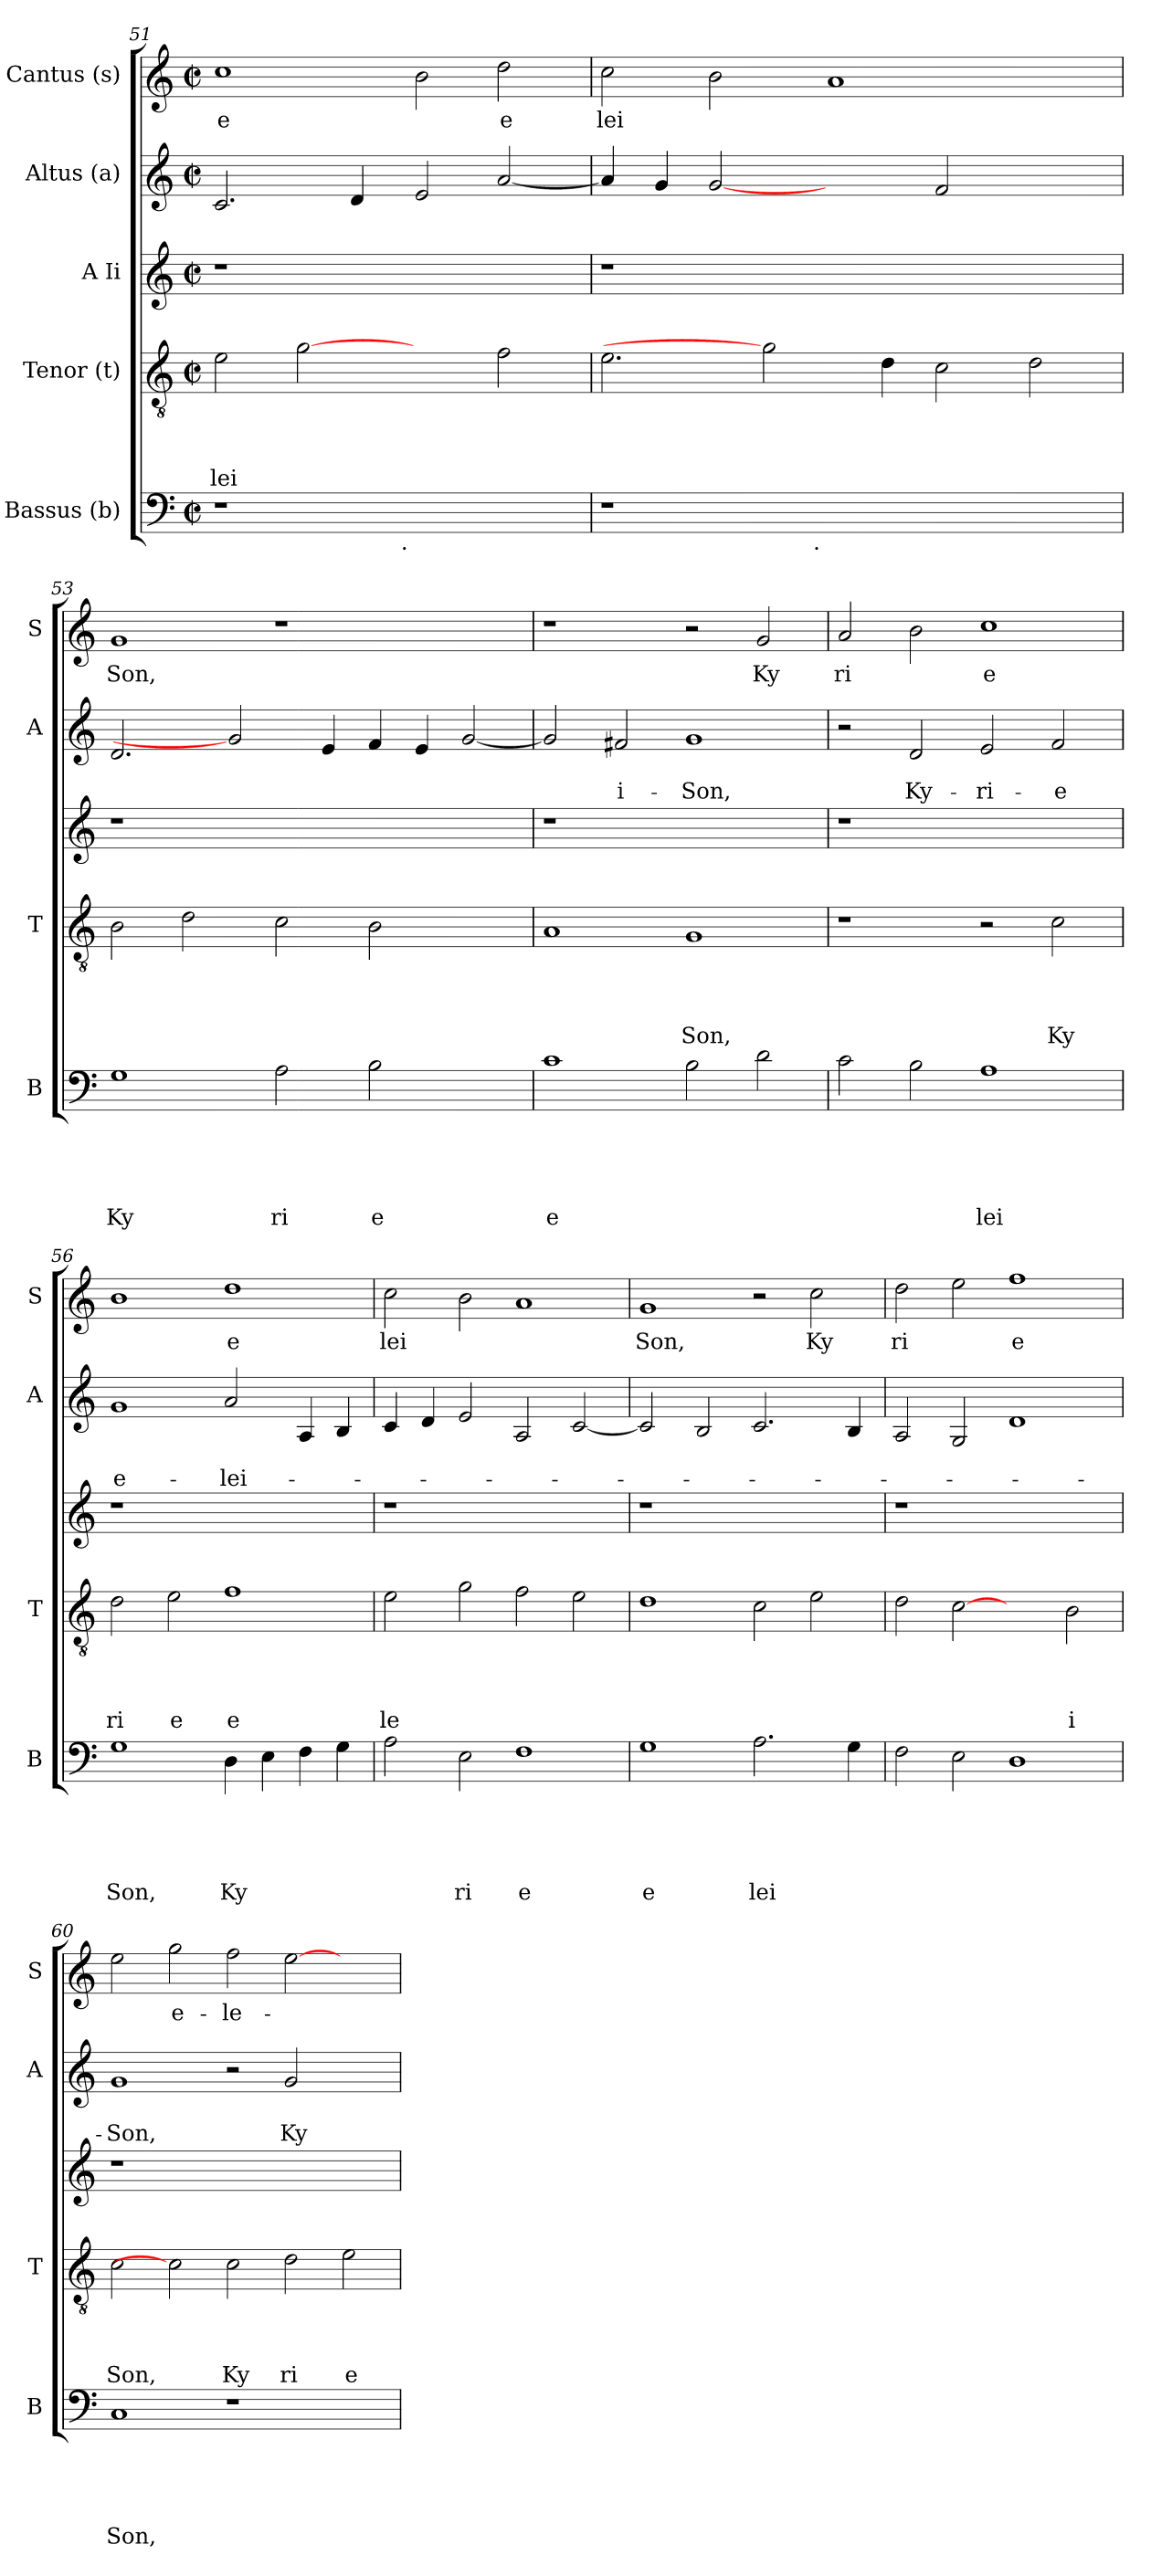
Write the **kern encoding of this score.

**kern	**text	**text	**text	**text	**text	**kern	**text	**text	**text	**text	**kern	**kern	**text	**text	**kern	**text
*part5	*part5	*part5	*part5	*part5	*part5	*part4	*part4	*part4	*part4	*part4	*part3	*part2	*part2	*part2	*part1	*part1
*staff5	*staff5	*staff5	*staff5	*staff5	*staff5	*staff4	*staff4	*staff4	*staff4	*staff4	*staff3	*staff2	*staff2	*staff2	*staff1	*staff1
*I"Bassus (b)	*	*	*	*	*	*I"Tenor (t)	*	*	*	*	*I"A Ii	*I"Altus (a)	*	*	*I"Cantus (s)	*
*I'B	*	*	*	*	*	*I'T	*	*	*	*	*	*I'A	*	*	*I'S	*
*clefF4	*	*	*	*	*	*clefGv2	*	*	*	*	*clefG2	*clefG2	*	*	*clefG2	*
*k[]	*	*	*	*	*	*k[]	*	*	*	*	*k[]	*k[]	*	*	*k[]	*
*C:	*	*	*	*	*	*C:	*	*	*	*	*C:	*C:	*	*	*C:	*
*M2/2	*	*	*	*	*	*M2/2	*	*	*	*	*M2/2	*M2/2	*	*	*M2/2	*
*met(c|)	*	*	*	*	*	*met(c|)	*	*	*	*	*met(c|)	*met(c|)	*	*	*met(c|)	*
=51	=51	=51	=51	=51	=51	=51	=51	=51	=51	=51	=51	=51	=51	=51	=51	=51
!	!	!	!	!	!	!	!	!	!	!LO:LY:b	!	!	!	!	!	!LO:LY:b:rj
*^	*	*	*	*	*	*	*	*	*	*	*	*	*	*	*	*
1r	2ryy	.	.	.	.	.	2e\	.	.	.	lei	1r	2.c/	.	.	1cc	e
.	4...ryy	.	.	.	.	.	[2g	.	.	.	.	.	.	.	.	.	.
.	.	.	.	.	.	.	.	.	.	.	.	.	4d/	.	.	.	.
!	!LO:TX:b:t=.	!	!	!	!	!	!	!	!	!	!	!	!	!	!	!	!
.	1ryy	.	.	.	.	.	.	.	.	.	.	.	.	.	.	.	.
1ryy	.	.	.	.	.	.	2ryy	.	.	.	.	1ryy	2e/	.	.	2b\	.
!	!	!	!	!	!	!	!	!	!	!	!	!	!	!	!	!	!LO:LY:b
.	.	.	.	.	.	.	2f\	.	.	.	.	.	[<2a/	.	.	2dd\	e
.	32ryy	.	.	.	.	.	.	.	.	.	.	.	.	.	.	.	.
=52	=52	=52	=52	=52	=52	=52	=52	=52	=52	=52	=52	=52	=52	=52	=52	=52	=52
!	!	!	!	!	!	!	!	!	!	!	!	!	!	!	!	!	!LO:LY:b
1r	2ryy	.	.	.	.	.	2.e\	.	.	.	.	1r	4a/]	.	.	2cc\	lei
.	.	.	.	.	.	.	.	.	.	.	.	.	4g/	.	.	.	.
.	4...ryy	.	.	.	.	.	.	.	.	.	.	.	[2g	.	.	2b\	.
.	.	.	.	.	.	.	2g]	.	.	.	.	.	.	.	.	.	.
!	!LO:TX:b:t=.	!	!	!	!	!	!	!	!	!	!	!	!	!	!	!	!
.	1ryy	.	.	.	.	.	.	.	.	.	.	.	.	.	.	.	.
1.ryy	.	.	.	.	.	.	.	.	.	.	.	1.ryy	2ryy	.	.	1a	.
.	.	.	.	.	.	.	4d\	.	.	.	.	.	.	.	.	.	.
.	.	.	.	.	.	.	2c\	.	.	.	.	.	2f/	.	.	.	.
.	2ryy	.	.	.	.	.	.	.	.	.	.	.	.	.	.	.	.
.	.	.	.	.	.	.	2d\	.	.	.	.	.	2ryy	.	.	2ryy	.
.	32ryy	.	.	.	.	.	.	.	.	.	.	.	.	.	.	.	.
=53	=53	=53	=53	=53	=53	=53	=53	=53	=53	=53	=53	=53	=53	=53	=53	=53	=53
!	!	!	!	!	!	!LO:LY:b	!	!	!	!	!	!	!	!	!	!	!LO:LY:b
*v	*v	*	*	*	*	*	*	*	*	*	*	*	*	*	*	*	*
1G	.	.	.	.	Ky	2B\	.	.	.	.	1r	2.d/	.	.	1g	Son,
.	.	.	.	.	.	2d\	.	.	.	.	.	.	.	.	.	.
.	.	.	.	.	.	.	.	.	.	.	.	2g]	.	.	.	.
!	!	!	!	!	!LO:LY:b	!	!	!	!	!	!	!	!	!	!	!
2A\	.	.	.	.	ri	2c\	.	.	.	.	1.ryy	.	.	.	1r	.
.	.	.	.	.	.	.	.	.	.	.	.	4e/	.	.	.	.
!	!	!	!	!	!LO:LY:b	!	!	!	!	!	!	!	!	!	!	!
2B\	.	.	.	.	e	2B\	.	.	.	.	.	4f/	.	.	.	.
.	.	.	.	.	.	.	.	.	.	.	.	4e/	.	.	.	.
2ryy	.	.	.	.	.	2ryy	.	.	.	.	.	[>2g/	.	.	2ryy	.
!!LO:PB:g=z
=54	=54	=54	=54	=54	=54	=54	=54	=54	=54	=54	=54	=54	=54	=54	=54	=54
!	!	!	!	!	!LO:LY:b:rj	!	!	!	!	!	!	!	!	!	!	!
1c	.	.	.	.	e	1A	.	.	.	.	1r	2g/]	.	.	1r	.
!	!	!	!	!	!	!	!	!	!	!	!	!	!	!LO:LY:b	!	!
.	.	.	.	.	.	.	.	.	.	.	.	2f#/	.	-i-	.	.
!	!	!	!	!	!	!	!	!	!	!LO:LY:b	!	!	!	!LO:LY:b	!	!
2B\	.	.	.	.	.	1G	.	.	.	Son,	1ryy	1g	.	-Son,	2r	.
!	!	!	!	!	!	!	!	!	!	!	!	!	!	!	!	!LO:LY:b
2d\	.	.	.	.	.	.	.	.	.	.	.	.	.	.	2g/	Ky
=55	=55	=55	=55	=55	=55	=55	=55	=55	=55	=55	=55	=55	=55	=55	=55	=55
!	!	!	!	!	!	!	!	!	!	!	!	!	!	!	!	!LO:LY:b
2c\	.	.	.	.	.	1r	.	.	.	.	1r	2r	.	.	2a/	ri
!	!	!	!	!	!	!	!	!	!	!	!	!	!	!LO:LY:b	!	!
2B\	.	.	.	.	.	.	.	.	.	.	.	2d/	.	Ky-	2b\	.
!	!	!	!	!	!LO:LY:b	!	!	!	!	!	!	!	!	!LO:LY:b	!	!LO:LY:b:rj
1A	.	.	.	.	lei	2r	.	.	.	.	1ryy	2e/	.	-ri-	1cc	e
!	!	!	!	!	!	!	!	!	!	!LO:LY:b	!	!	!	!LO:LY:b	!	!
.	.	.	.	.	.	2c\	.	.	.	Ky	.	2f/	.	-e	.	.
=56	=56	=56	=56	=56	=56	=56	=56	=56	=56	=56	=56	=56	=56	=56	=56	=56
!	!	!	!	!	!LO:LY:b	!	!	!	!	!LO:LY:b	!	!	!	!LO:LY:b	!	!
1G	.	.	.	.	Son,	2d\	.	.	.	ri	1r	1g	.	e-	1b	.
!	!	!	!	!	!	!	!	!	!	!LO:LY:b	!	!	!	!	!	!
.	.	.	.	.	.	2e\	.	.	.	e	.	.	.	.	.	.
!	!	!	!	!	!LO:LY:b	!	!	!	!	!LO:LY:b	!	!	!	!LO:LY:b	!	!LO:LY:b
4D\	.	.	.	.	Ky	1f	.	.	.	e	1ryy	2a/	.	-lei-	1dd	e
4E\	.	.	.	.	.	.	.	.	.	.	.	.	.	.	.	.
4F\	.	.	.	.	.	.	.	.	.	.	.	4A/	.	.	.	.
4G\	.	.	.	.	.	.	.	.	.	.	.	4B/	.	.	.	.
=57	=57	=57	=57	=57	=57	=57	=57	=57	=57	=57	=57	=57	=57	=57	=57	=57
!	!	!	!	!	!	!	!	!	!	!LO:LY:b	!	!	!	!	!	!LO:LY:b
2A\	.	.	.	.	.	2e\	.	.	.	le	1r	4c/	.	.	2cc\	lei
.	.	.	.	.	.	.	.	.	.	.	.	4d/	.	.	.	.
!	!	!	!	!	!LO:LY:b	!	!	!	!	!	!	!	!	!	!	!
2E\	.	.	.	.	ri	2g\	.	.	.	.	.	2e/	.	.	2b\	.
!	!	!	!	!	!LO:LY:b	!	!	!	!	!	!	!	!	!	!	!
1F	.	.	.	.	e	2f\	.	.	.	.	1ryy	2A/	.	.	1a	.
.	.	.	.	.	.	2e\	.	.	.	.	.	[<2c/	.	.	.	.
=58	=58	=58	=58	=58	=58	=58	=58	=58	=58	=58	=58	=58	=58	=58	=58	=58
!	!	!	!	!	!LO:LY:b	!	!	!	!	!	!	!	!	!	!	!LO:LY:b
1G	.	.	.	.	e	1d	.	.	.	.	1r	2c/]	.	.	1g	Son,
.	.	.	.	.	.	.	.	.	.	.	.	2B/	.	.	.	.
!	!	!	!	!	!LO:LY:b	!	!	!	!	!	!	!	!	!	!	!
2.A\	.	.	.	.	lei	2c\	.	.	.	.	1ryy	2.c/	.	.	2r	.
!	!	!	!	!	!	!	!	!	!	!	!	!	!	!	!	!LO:LY:b
.	.	.	.	.	.	2e\	.	.	.	.	.	.	.	.	2cc\	Ky
4G\	.	.	.	.	.	.	.	.	.	.	.	4B/	.	.	.	.
=59	=59	=59	=59	=59	=59	=59	=59	=59	=59	=59	=59	=59	=59	=59	=59	=59
!	!	!	!	!	!	!	!	!	!	!	!	!	!	!	!	!LO:LY:b
2F\	.	.	.	.	.	2d\	.	.	.	.	1r	2A/	.	.	2dd\	ri
2E\	.	.	.	.	.	[2c	.	.	.	.	.	2G/	.	.	2ee\	.
!	!	!	!	!	!	!	!	!	!	!	!	!	!	!	!	!LO:LY:b:rj
1D	.	.	.	.	.	2ryy	.	.	.	.	1ryy	1d	.	.	1ff	e
!	!	!	!	!	!	!	!	!	!	!LO:LY:b	!	!	!	!	!	!
.	.	.	.	.	.	2B\	.	.	.	i	.	.	.	.	.	.
!!LO:LB:g=z
=60	=60	=60	=60	=60	=60	=60	=60	=60	=60	=60	=60	=60	=60	=60	=60	=60
!	!	!	!	!	!LO:LY:b	!	!	!	!	!LO:LY:b	!	!	!	!LO:LY:b	!	!
1C	.	.	.	.	Son,	2c\	.	.	.	Son,	1r	1g	.	-Son,	2ee\	.
!	!	!	!	!	!	!	!	!	!	!	!	!	!	!	!	!LO:LY:b
.	.	.	.	.	.	2c]	.	.	.	.	.	.	.	.	2gg\	e-
!	!	!	!	!	!	!	!	!	!	!LO:LY:b	!	!	!	!	!	!LO:LY:b
1r	.	.	.	.	.	2c\	.	.	.	Ky	1.ryy	2r	.	.	2ff\	-le-
!	!	!	!	!	!	!	!	!	!	!LO:LY:b	!	!	!	!LO:LY:b	!	!
.	.	.	.	.	.	2d\	.	.	.	ri	.	2g/	.	Ky-	[>2ee\	.
!	!	!	!	!	!	!	!	!	!	!LO:LY:b	!	!	!	!	!	!
2ryy	.	.	.	.	.	2e\	.	.	.	e	.	2ryy	.	.	2ryy	.
=	=	=	=	=	=	=	=	=	=	=	=	=	=	=	=	=
*-	*-	*-	*-	*-	*-	*-	*-	*-	*-	*-	*-	*-	*-	*-	*-	*-
